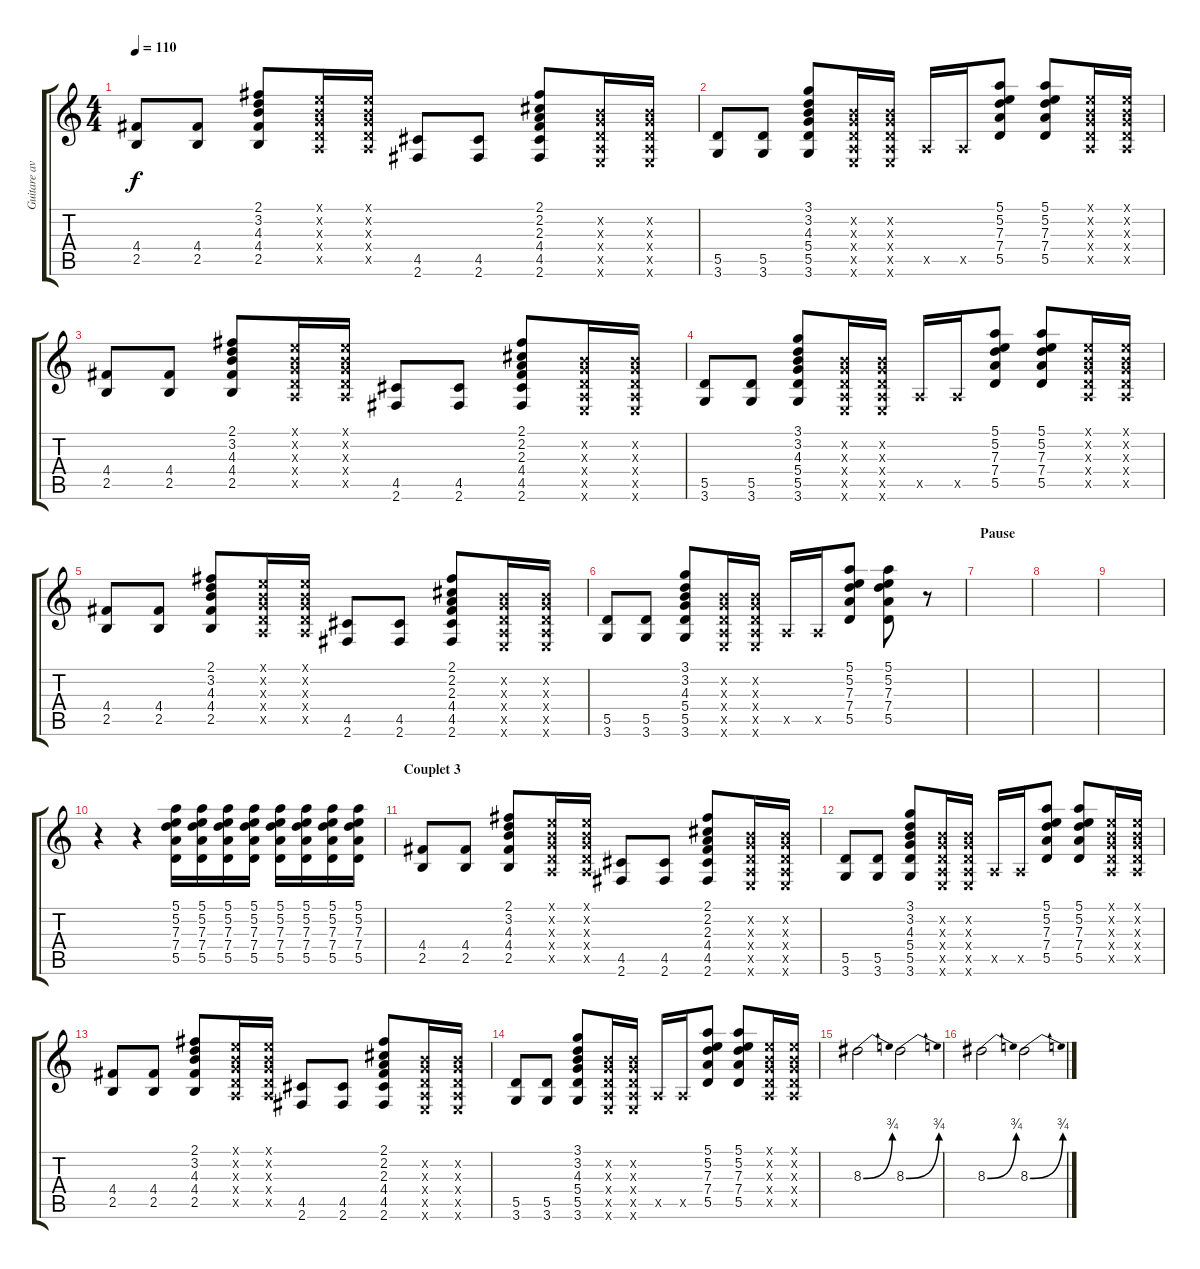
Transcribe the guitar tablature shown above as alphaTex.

\track ("Guitare avec flanger" "Guitare av") {instrument distortionguitar}
\staff {score tabs}
\tuning (E4 B3 G3 D3 A2 E2) {hide}
\ts (4 4)
\tempo 110
\clef g2
\ks c
(4.4 2.5).8{dy f} (4.4 2.5).8 (2.1 3.2 4.3 4.4 2.5).8 (0.1{x} 0.2{x} 0.3{x} 0.4{x} 0.5{x}).16 (0.1{x} 0.2{x} 0.3{x} 0.4{x} 0.5{x}).16 (4.5 2.6).8 (4.5 2.6).8 (2.1 2.2 2.3 4.4 4.5 2.6).8 (0.2{x} 0.3{x} 0.4{x} 0.5{x} 0.6{x}).16 (0.2{x} 0.3{x} 0.4{x} 0.5{x} 0.6{x}).16 |
(5.5 3.6).8 (5.5 3.6).8 (3.1 3.2 4.3 5.4 5.5 3.6).8 (0.2{x} 0.3{x} 0.4{x} 0.5{x} 0.6{x}).16 (0.2{x} 0.3{x} 0.4{x} 0.5{x} 0.6{x}).16 0.5{x}.16 0.5{x}.16 (5.1 5.2 7.3 7.4 5.5).8 (5.1 5.2 7.3 7.4 5.5).8 (0.1{x} 0.2{x} 0.3{x} 0.4{x} 0.5{x}).16 (0.1{x} 0.2{x} 0.3{x} 0.4{x} 0.5{x}).16 |
(4.4 2.5).8 (4.4 2.5).8 (2.1 3.2 4.3 4.4 2.5).8 (0.1{x} 0.2{x} 0.3{x} 0.4{x} 0.5{x}).16 (0.1{x} 0.2{x} 0.3{x} 0.4{x} 0.5{x}).16 (4.5 2.6).8 (4.5 2.6).8 (2.1 2.2 2.3 4.4 4.5 2.6).8 (0.2{x} 0.3{x} 0.4{x} 0.5{x} 0.6{x}).16 (0.2{x} 0.3{x} 0.4{x} 0.5{x} 0.6{x}).16 |
(5.5 3.6).8 (5.5 3.6).8 (3.1 3.2 4.3 5.4 5.5 3.6).8 (0.2{x} 0.3{x} 0.4{x} 0.5{x} 0.6{x}).16 (0.2{x} 0.3{x} 0.4{x} 0.5{x} 0.6{x}).16 0.5{x}.16 0.5{x}.16 (5.1 5.2 7.3 7.4 5.5).8 (5.1 5.2 7.3 7.4 5.5).8 (0.1{x} 0.2{x} 0.3{x} 0.4{x} 0.5{x}).16 (0.1{x} 0.2{x} 0.3{x} 0.4{x} 0.5{x}).16 |
(4.4 2.5).8 (4.4 2.5).8 (2.1 3.2 4.3 4.4 2.5).8 (0.1{x} 0.2{x} 0.3{x} 0.4{x} 0.5{x}).16 (0.1{x} 0.2{x} 0.3{x} 0.4{x} 0.5{x}).16 (4.5 2.6).8 (4.5 2.6).8 (2.1 2.2 2.3 4.4 4.5 2.6).8 (0.2{x} 0.3{x} 0.4{x} 0.5{x} 0.6{x}).16 (0.2{x} 0.3{x} 0.4{x} 0.5{x} 0.6{x}).16 |
(5.5 3.6).8 (5.5 3.6).8 (3.1 3.2 4.3 5.4 5.5 3.6).8 (0.2{x} 0.3{x} 0.4{x} 0.5{x} 0.6{x}).16 (0.2{x} 0.3{x} 0.4{x} 0.5{x} 0.6{x}).16 0.5{x}.16 0.5{x}.16 (5.1 5.2 7.3 7.4 5.5).8 (5.1 5.2 7.3 7.4 5.5).8 r.8 |
\section ("" "Pause ")
|
|
|
r.4 r.4 (5.1 5.2 7.3 7.4 5.5).16 (5.1 5.2 7.3 7.4 5.5).16 (5.1 5.2 7.3 7.4 5.5).16 (5.1 5.2 7.3 7.4 5.5).16 (5.1 5.2 7.3 7.4 5.5).16 (5.1 5.2 7.3 7.4 5.5).16 (5.1 5.2 7.3 7.4 5.5).16 (5.1 5.2 7.3 7.4 5.5).16 |
\section ("" "Couplet 3")
(4.4 2.5).8 (4.4 2.5).8 (2.1 3.2 4.3 4.4 2.5).8 (0.1{x} 0.2{x} 0.3{x} 0.4{x} 0.5{x}).16 (0.1{x} 0.2{x} 0.3{x} 0.4{x} 0.5{x}).16 (4.5 2.6).8 (4.5 2.6).8 (2.1 2.2 2.3 4.4 4.5 2.6).8 (0.2{x} 0.3{x} 0.4{x} 0.5{x} 0.6{x}).16 (0.2{x} 0.3{x} 0.4{x} 0.5{x} 0.6{x}).16 |
(5.5 3.6).8 (5.5 3.6).8 (3.1 3.2 4.3 5.4 5.5 3.6).8 (0.2{x} 0.3{x} 0.4{x} 0.5{x} 0.6{x}).16 (0.2{x} 0.3{x} 0.4{x} 0.5{x} 0.6{x}).16 0.5{x}.16 0.5{x}.16 (5.1 5.2 7.3 7.4 5.5).8 (5.1 5.2 7.3 7.4 5.5).8 (0.1{x} 0.2{x} 0.3{x} 0.4{x} 0.5{x}).16 (0.1{x} 0.2{x} 0.3{x} 0.4{x} 0.5{x}).16 |
(4.4 2.5).8 (4.4 2.5).8 (2.1 3.2 4.3 4.4 2.5).8 (0.1{x} 0.2{x} 0.3{x} 0.4{x} 0.5{x}).16 (0.1{x} 0.2{x} 0.3{x} 0.4{x} 0.5{x}).16 (4.5 2.6).8 (4.5 2.6).8 (2.1 2.2 2.3 4.4 4.5 2.6).8 (0.2{x} 0.3{x} 0.4{x} 0.5{x} 0.6{x}).16 (0.2{x} 0.3{x} 0.4{x} 0.5{x} 0.6{x}).16 |
(5.5 3.6).8 (5.5 3.6).8 (3.1 3.2 4.3 5.4 5.5 3.6).8 (0.2{x} 0.3{x} 0.4{x} 0.5{x} 0.6{x}).16 (0.2{x} 0.3{x} 0.4{x} 0.5{x} 0.6{x}).16 0.5{x}.16 0.5{x}.16 (5.1 5.2 7.3 7.4 5.5).8 (5.1 5.2 7.3 7.4 5.5).8 (0.1{x} 0.2{x} 0.3{x} 0.4{x} 0.5{x}).16 (0.1{x} 0.2{x} 0.3{x} 0.4{x} 0.5{x}).16 |
8.3{be (bend 0 0 60 3)}.2 8.3{be (bend 0 0 60 3)}.2 |
8.3{be (bend 0 0 60 3)}.2 8.3{be (bend 0 0 60 3)}.2
